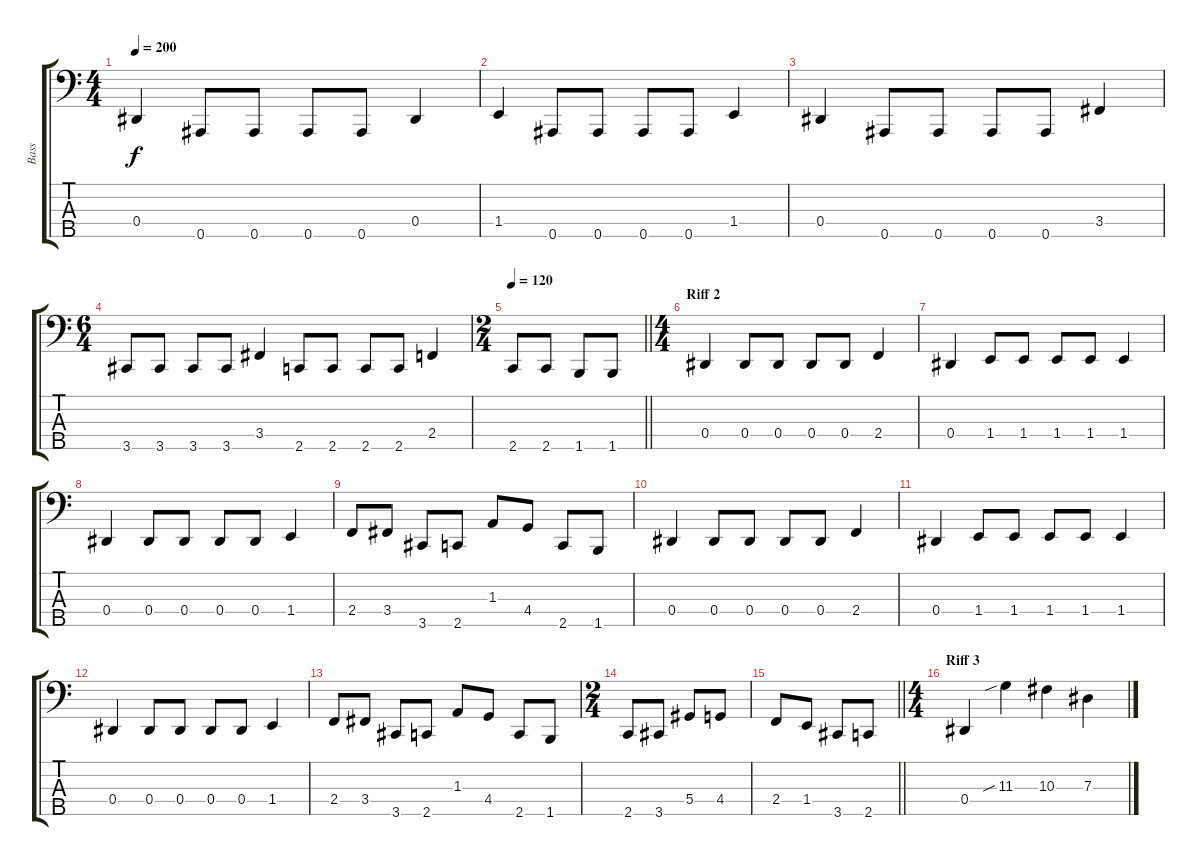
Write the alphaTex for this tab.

\track ("Bass" "Bass") {instrument electricbassfinger}
\staff {score tabs}
\tuning (Gb2 Db2 Ab1 Eb1 Bb0) {hide}
\ts (4 4)
\tempo 200
\clef f4
\ks c
0.4.4{dy f} 0.5.8 0.5.8 0.5.8 0.5.8 0.4.4 |
1.4.4 0.5.8 0.5.8 0.5.8 0.5.8 1.4.4 |
0.4.4 0.5.8 0.5.8 0.5.8 0.5.8 3.4.4 |
\ts (6 4)
3.5.8 3.5.8 3.5.8 3.5.8 3.4.4 2.5.8 2.5.8 2.5.8 2.5.8 2.4.4 |
\ts (2 4)
\tempo 120
\barLineRight lightlight
2.5.8 2.5.8 1.5.8 1.5.8 |
\ts (4 4)
\section ("" "Riff 2")
0.4.4 0.4.8 0.4.8 0.4.8 0.4.8 2.4.4 |
0.4.4 1.4.8 1.4.8 1.4.8 1.4.8 1.4.4 |
0.4.4 0.4.8 0.4.8 0.4.8 0.4.8 1.4.4 |
2.4.8 3.4.8 3.5.8 2.5.8 1.3.8 4.4.8 2.5.8 1.5.8 |
0.4.4 0.4.8 0.4.8 0.4.8 0.4.8 2.4.4 |
0.4.4 1.4.8 1.4.8 1.4.8 1.4.8 1.4.4 |
0.4.4 0.4.8 0.4.8 0.4.8 0.4.8 1.4.4 |
2.4.8 3.4.8 3.5.8 2.5.8 1.3.8 4.4.8 2.5.8 1.5.8 |
\ts (2 4)
2.5.8 3.5.8 5.4.8 4.4.8 |
\barLineRight lightlight
2.4.8 1.4.8 3.5.8 2.5.8 |
\ts (4 4)
\section ("" "Riff 3")
0.4.4 11.3{sib}.4 10.3.4 7.3.4
